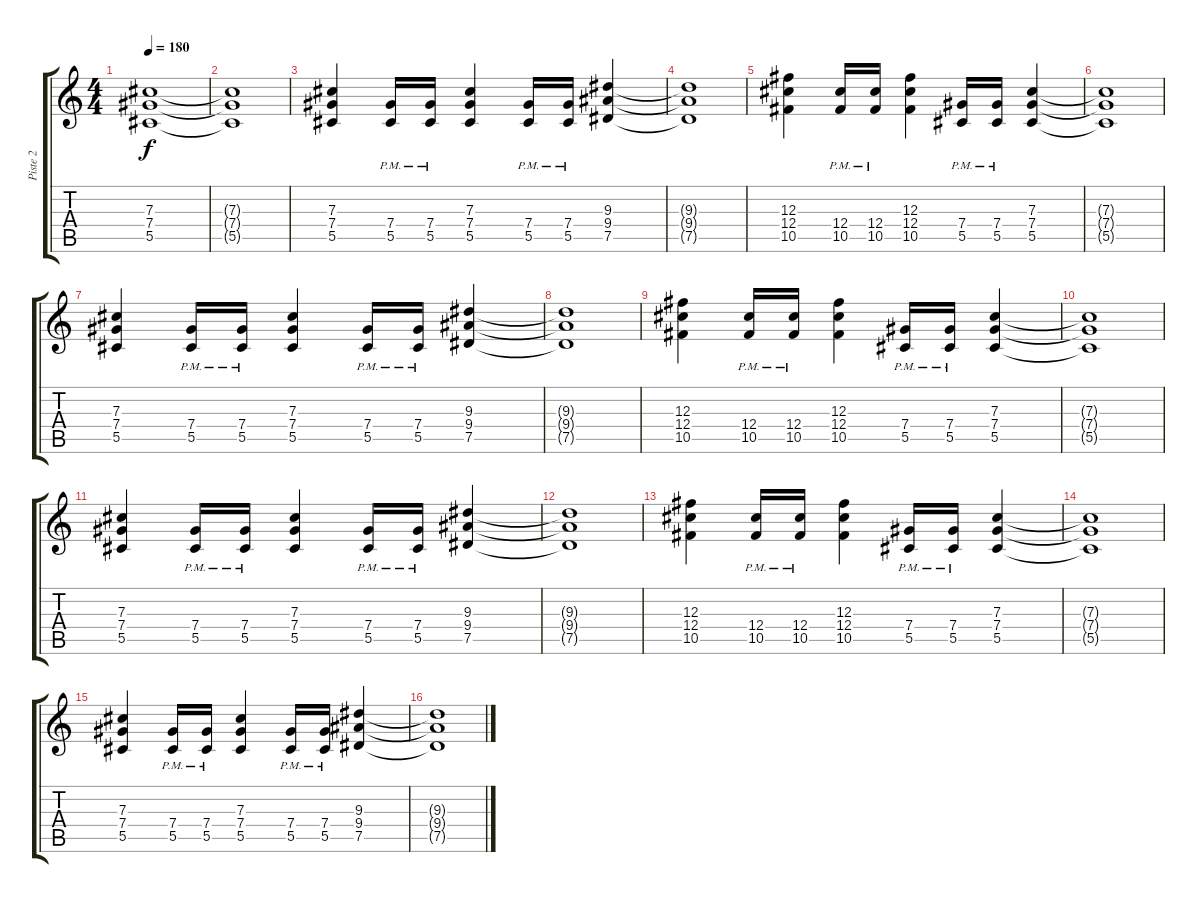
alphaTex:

\track ("Piste 2" "Piste 2") {instrument distortionguitar}
\staff {score tabs}
\tuning (Eb4 Bb3 Gb3 Db3 Ab2 Eb2) {hide}
\ts (4 4)
\tempo 180
\clef g2
\ks c
(7.3{t} 7.4{t} 5.5{t}).1{dy f} |
(7.3{t} 7.4{t} 5.5{t}).1 |
(7.3 7.4 5.5).4 (7.4{pm} 5.5{pm}).16 (7.4{pm} 5.5{pm}).16 (7.3 7.4 5.5).4 (7.4{pm} 5.5{pm}).16 (7.4{pm} 5.5{pm}).16 (9.3 9.4 7.5).4 |
(9.3{t} 9.4{t} 7.5{t}).1 |
(12.3 12.4 10.5).4 (12.4{pm} 10.5{pm}).16 (12.4{pm} 10.5{pm}).16 (12.3 12.4 10.5).4 (7.4{pm} 5.5{pm}).16 (7.4{pm} 5.5).16 (7.3 7.4 5.5).4 |
(7.3{t} 7.4{t} 5.5{t}).1 |
(7.3 7.4 5.5).4 (7.4{pm} 5.5{pm}).16 (7.4{pm} 5.5{pm}).16 (7.3 7.4 5.5).4 (7.4{pm} 5.5{pm}).16 (7.4{pm} 5.5{pm}).16 (9.3 9.4 7.5).4 |
(9.3{t} 9.4{t} 7.5{t}).1 |
(12.3 12.4 10.5).4 (12.4{pm} 10.5{pm}).16 (12.4{pm} 10.5{pm}).16 (12.3 12.4 10.5).4 (7.4{pm} 5.5{pm}).16 (7.4{pm} 5.5).16 (7.3 7.4 5.5).4 |
(7.3{t} 7.4{t} 5.5{t}).1 |
(7.3 7.4 5.5).4 (7.4{pm} 5.5{pm}).16 (7.4{pm} 5.5{pm}).16 (7.3 7.4 5.5).4 (7.4{pm} 5.5{pm}).16 (7.4{pm} 5.5{pm}).16 (9.3 9.4 7.5).4 |
(9.3{t} 9.4{t} 7.5{t}).1 |
(12.3 12.4 10.5).4 (12.4{pm} 10.5{pm}).16 (12.4{pm} 10.5{pm}).16 (12.3 12.4 10.5).4 (7.4{pm} 5.5{pm}).16 (7.4{pm} 5.5).16 (7.3 7.4 5.5).4 |
(7.3{t} 7.4{t} 5.5{t}).1 |
(7.3 7.4 5.5).4 (7.4{pm} 5.5{pm}).16 (7.4{pm} 5.5{pm}).16 (7.3 7.4 5.5).4 (7.4{pm} 5.5{pm}).16 (7.4{pm} 5.5{pm}).16 (9.3 9.4 7.5).4 |
(9.3{t} 9.4{t} 7.5{t}).1
